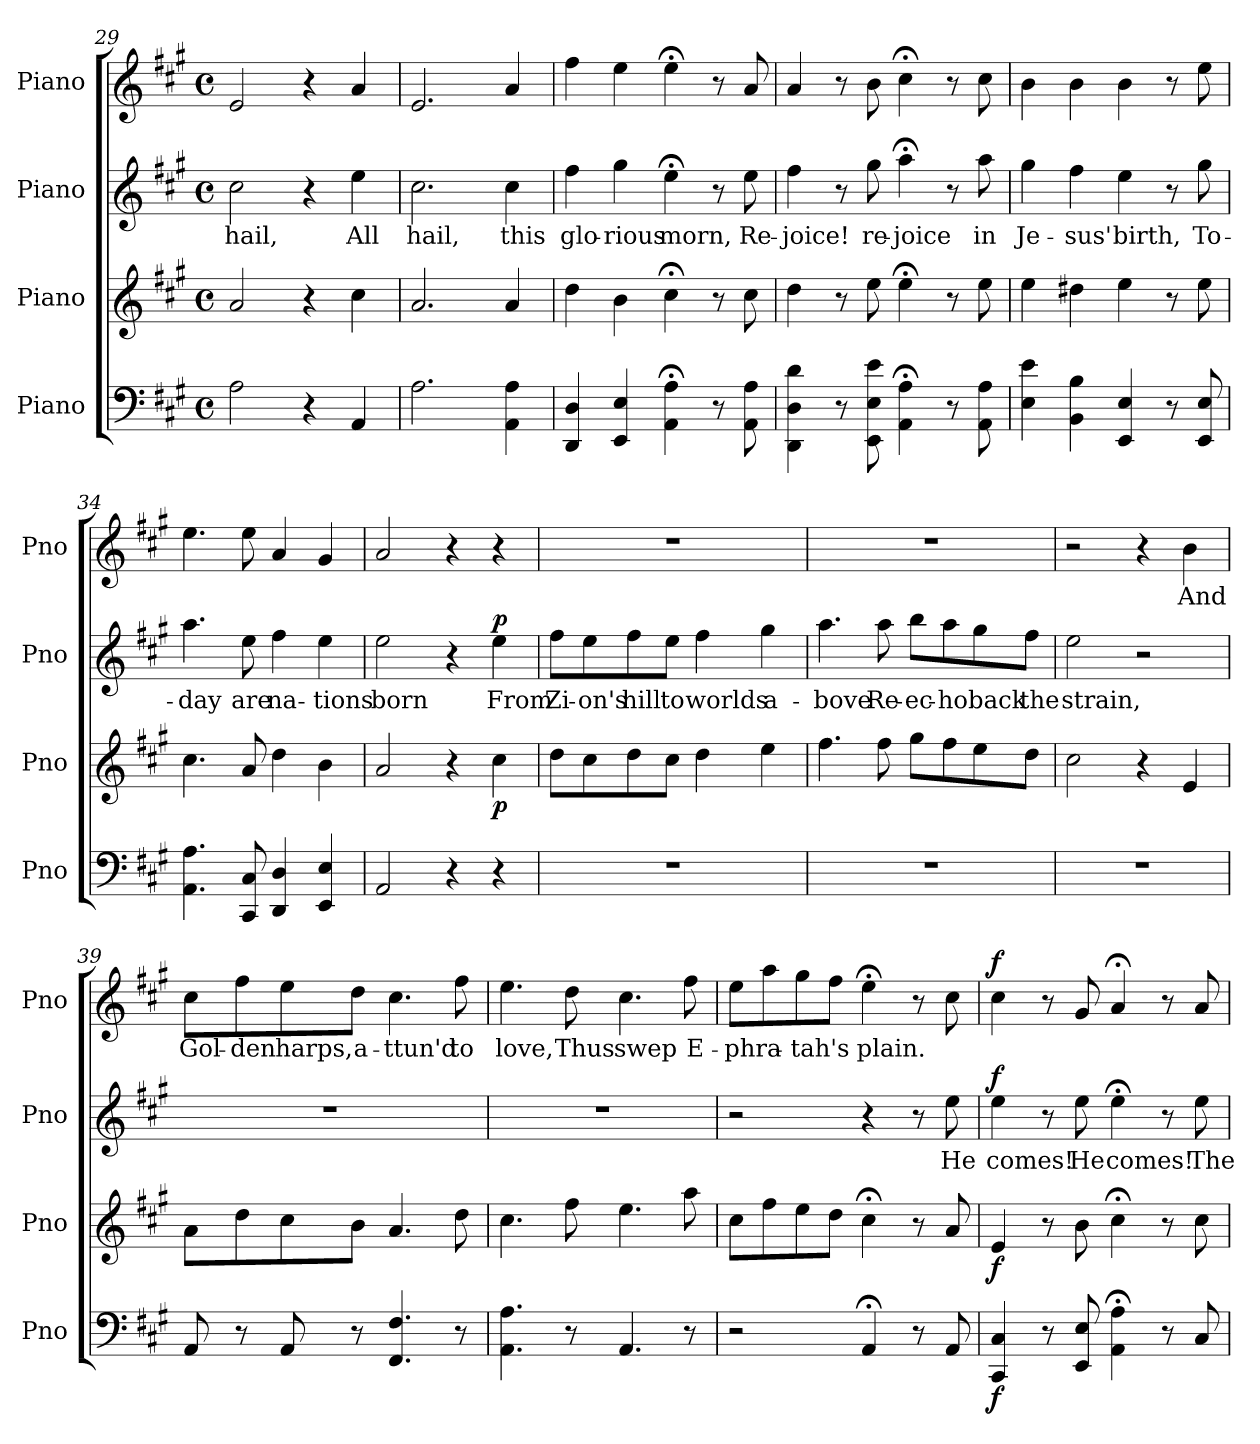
**kern	**dynam	**kern	**dynam	**kern	**text	**dynam	**kern	**text	**dynam
*part4	*part4	*part3	*part3	*part2	*part2	*part2	*part1	*part1	*part1
*staff4	*staff4	*staff3	*staff3	*staff2	*staff2	*staff2	*staff1	*staff1	*staff1
*I"Piano	*	*I"Piano	*	*I"Piano	*	*	*I"Piano	*	*
*I'Pno	*	*I'Pno	*	*I'Pno	*	*	*I'Pno	*	*
*clefF4	*	*clefG2	*	*clefG2	*	*	*clefG2	*	*
*k[f#c#g#]	*	*k[f#c#g#]	*	*k[f#c#g#]	*	*	*k[f#c#g#]	*	*
*M4/4	*	*M4/4	*	*M4/4	*	*	*M4/4	*	*
*met(c)	*	*met(c)	*	*met(c)	*	*	*met(c)	*	*
=29	=29	=29	=29	=29	=29	=29	=29	=29	=29
!	!	!	!	!	!LO:LY:b	!	!	!	!
2A\	.	2a/	.	2cc#\	hail,	.	2e/	.	.
4r	.	4r	.	4r	.	.	4r	.	.
!	!	!	!	!	!LO:LY:b	!	!	!	!
4AA/	.	4cc#\	.	4ee\	All	.	4a/	.	.
=30	=30	=30	=30	=30	=30	=30	=30	=30	=30
!	!	!	!	!	!LO:LY:b	!	!	!	!
2.A\	.	2.a/	.	2.cc#\	hail,	.	2.e/	.	.
!	!	!	!	!	!LO:LY:b	!	!	!	!
4AA\ 4A\	.	4a/	.	4cc#\	this	.	4a/	.	.
!!LO:LB:g=z
=31	=31	=31	=31	=31	=31	=31	=31	=31	=31
!	!	!	!	!	!LO:LY:b	!	!	!	!
4DD/ 4D/	.	4dd\	.	4ff#\	glo-	.	4ff#\	.	.
!	!	!	!	!	!LO:LY:b	!	!	!	!
4EE/ 4E/	.	4b\	.	4gg#\	-rious	.	4ee\	.	.
!	!	!	!	!	!LO:LY:b	!	!	!	!
4AA\;< 4A\;<	.	4cc#;<\	.	4ee;<\	morn,	.	4ee;<\	.	.
8r	.	8r	.	8r	.	.	8r	.	.
!	!	!	!	!	!LO:LY:b	!	!	!	!
8AA\ 8A\	.	8cc#\	.	8ee\	Re-	.	8a/	.	.
=32	=32	=32	=32	=32	=32	=32	=32	=32	=32
!	!	!	!	!	!LO:LY:b	!	!	!	!
4DD\ 4D\ 4d\	.	4dd\	.	4ff#\	-joice!	.	4a/	.	.
8r	.	8r	.	8r	.	.	8r	.	.
!	!	!	!	!	!LO:LY:b	!	!	!	!
8EE\ 8E\ 8e\	.	8ee\	.	8gg#\	re-	.	8b\	.	.
!	!	!	!	!	!LO:LY:b	!	!	!	!
4AA\;< 4A\;<	.	4ee;<\	.	4aa;<\	-joice	.	4cc#;<\	.	.
8r	.	8r	.	8r	.	.	8r	.	.
!	!	!	!	!	!LO:LY:b	!	!	!	!
8AA\ 8A\	.	8ee\	.	8aa\	in	.	8cc#\	.	.
=33	=33	=33	=33	=33	=33	=33	=33	=33	=33
!	!	!	!	!	!LO:LY:b	!	!	!	!
4E\ 4e\	.	4ee\	.	4gg#\	Je-	.	4b\	.	.
!	!	!	!	!	!LO:LY:b	!	!	!	!
4BB\ 4B\	.	4dd#X\	.	4ff#\	-sus'	.	4b\	.	.
!	!	!	!	!	!LO:LY:b	!	!	!	!
4EE/ 4E/	.	4ee\	.	4ee\	birth,	.	4b\	.	.
8r	.	8r	.	8r	.	.	8r	.	.
!	!	!	!	!	!LO:LY:b	!	!	!	!
8EE/ 8E/	.	8ee\	.	8gg#\	To-	.	8ee\	.	.
=34	=34	=34	=34	=34	=34	=34	=34	=34	=34
!	!	!	!	!	!LO:LY:b	!	!	!	!
4.AA\ 4.A\	.	4.cc#\	.	4.aa\	-day	.	4.ee\	.	.
!	!	!	!	!	!LO:LY:b	!	!	!	!
8CC#/ 8C#/	.	8a/	.	8ee\	are	.	8ee\	.	.
!	!	!	!	!	!LO:LY:b	!	!	!	!
4DD/ 4D/	.	4dd\	.	4ff#\	na-	.	4a/	.	.
!	!	!	!	!	!LO:LY:b	!	!	!	!
4EE/ 4E/	.	4b\	.	4ee\	-tions	.	4g#/	.	.
!!LO:LB:g=z
=35	=35	=35	=35	=35	=35	=35	=35	=35	=35
!	!	!	!	!	!LO:LY:b	!	!	!	!
2AA/	.	2a/	.	2ee\	born	.	2a/	.	.
4r	.	4r	.	4r	.	.	4r	.	.
!	!	!	!LO:DY:b	!	!LO:LY:b	!LO:DY:b	!	!	!
4r	.	4cc#\	p	4ee\	From	p	4r	.	.
=36	=36	=36	=36	=36	=36	=36	=36	=36	=36
!	!	!	!	!	!LO:LY:b	!	!	!	!
1r	.	8dd\L	.	8ff#\L	Zi-	.	1r	.	.
!	!	!	!	!	!LO:LY:b	!	!	!	!
.	.	8cc#\	.	8ee\	-on's	.	.	.	.
!	!	!	!	!	!LO:LY:b	!	!	!	!
.	.	8dd\	.	8ff#\	hill	.	.	.	.
!	!	!	!	!	!LO:LY:b	!	!	!	!
.	.	8cc#\J	.	8ee\J	to	.	.	.	.
!	!	!	!	!	!LO:LY:b	!	!	!	!
.	.	4dd\	.	4ff#\	worlds	.	.	.	.
!	!	!	!	!	!LO:LY:b	!	!	!	!
.	.	4ee\	.	4gg#\	a-	.	.	.	.
=37	=37	=37	=37	=37	=37	=37	=37	=37	=37
!	!	!	!	!	!LO:LY:b	!	!	!	!
1r	.	4.ff#\	.	4.aa\	-bove	.	1r	.	.
!	!	!	!	!	!LO:LY:b	!	!	!	!
.	.	8ff#\	.	8aa\	Re-	.	.	.	.
!	!	!	!	!	!LO:LY:b	!	!	!	!
.	.	8gg#\L	.	8bb\L	-ec-	.	.	.	.
!	!	!	!	!	!LO:LY:b	!	!	!	!
.	.	8ff#\	.	8aa\	-ho	.	.	.	.
!	!	!	!	!	!LO:LY:b	!	!	!	!
.	.	8ee\	.	8gg#\	back	.	.	.	.
!	!	!	!	!	!LO:LY:b	!	!	!	!
.	.	8dd\J	.	8ff#\J	the	.	.	.	.
=38	=38	=38	=38	=38	=38	=38	=38	=38	=38
!	!	!	!	!	!LO:LY:b	!	!	!	!
1r	.	2cc#\	.	2ee\	strain,	.	2r	.	.
.	.	4r	.	2r	.	.	4r	.	.
!	!	!	!	!	!	!	!	!LO:LY:b	!
.	.	4e/	.	.	.	.	4b\	And	.
!!LO:LB:g=z
=39	=39	=39	=39	=39	=39	=39	=39	=39	=39
!	!	!	!	!	!	!	!	!LO:LY:b	!
8AA/	.	8a\L	.	1r	.	.	8cc#\L	Gol-	.
!	!	!	!	!	!	!	!	!LO:LY:b	!
8r	.	8dd\	.	.	.	.	8ff#\	-den	.
!	!	!	!	!	!	!	!	!LO:LY:b	!
8AA/	.	8cc#\	.	.	.	.	8ee\	harps,	.
!	!	!	!	!	!	!	!	!LO:LY:b	!
8r	.	8b\J	.	.	.	.	8dd\J	a-	.
!	!	!	!	!	!	!	!	!LO:LY:b	!
4.FF#/ 4.F#/	.	4.a/	.	.	.	.	4.cc#\	-ttun'd	.
!	!	!	!	!	!	!	!	!LO:LY:b	!
8r	.	8dd\	.	.	.	.	8ff#\	to	.
=40	=40	=40	=40	=40	=40	=40	=40	=40	=40
!	!	!	!	!	!	!	!	!LO:LY:b	!
4.AA\ 4.A\	.	4.cc#\	.	1r	.	.	4.ee\	love,	.
!	!	!	!	!	!	!	!	!LO:LY:b	!
8r	.	8ff#\	.	.	.	.	8dd\	Thus	.
!	!	!	!	!	!	!	!	!LO:LY:b	!
4.AA/	.	4.ee\	.	.	.	.	4.cc#\	swep	.
!	!	!	!	!	!	!	!	!LO:LY:b	!
8r	.	8aa\	.	.	.	.	8ff#\	E-	.
=41	=41	=41	=41	=41	=41	=41	=41	=41	=41
!	!	!	!	!	!	!	!	!LO:LY:b	!
2r	.	8cc#\L	.	2r	.	.	8ee\L	-phra-	.
.	.	8ff#\	.	.	.	.	8aa\	.	.
!	!	!	!	!	!	!	!	!LO:LY:b	!
.	.	8ee\	.	.	.	.	8gg#\	-tah's	.
.	.	8dd\J	.	.	.	.	8ff#\J	.	.
!	!	!	!	!	!	!	!	!LO:LY:b	!
4AA;</	.	4cc#;<\	.	4r	.	.	4ee;<\	plain.	.
8r	.	8r	.	8r	.	.	8r	.	.
!	!	!	!	!	!LO:LY:b	!	!	!	!
8AA/	.	8a/	.	8ee\	He	.	8cc#\	.	.
!!LO:LB:g=z
=42	=42	=42	=42	=42	=42	=42	=42	=42	=42
!	!LO:DY:b	!	!LO:DY:b	!	!LO:LY:b	!LO:DY:b	!	!	!LO:DY:b
4CC#/ 4C#/	f	4e/	f	4ee\	comes!	f	4cc#\	.	f
8r	.	8r	.	8r	.	.	8r	.	.
!	!	!	!	!	!LO:LY:b	!	!	!	!
8EE/ 8E/	.	8b\	.	8ee\	He	.	8g#/	.	.
!	!	!	!	!	!LO:LY:b	!	!	!	!
4AA\;< 4A\;<	.	4cc#;<\	.	4ee;<\	comes!	.	4a;</	.	.
8r	.	8r	.	8r	.	.	8r	.	.
!	!	!	!	!	!LO:LY:b	!	!	!	!
8C#/	.	8cc#\	.	8ee\	The	.	8a/	.	.
=	=	=	=	=	=	=	=	=	=
*-	*-	*-	*-	*-	*-	*-	*-	*-	*-
